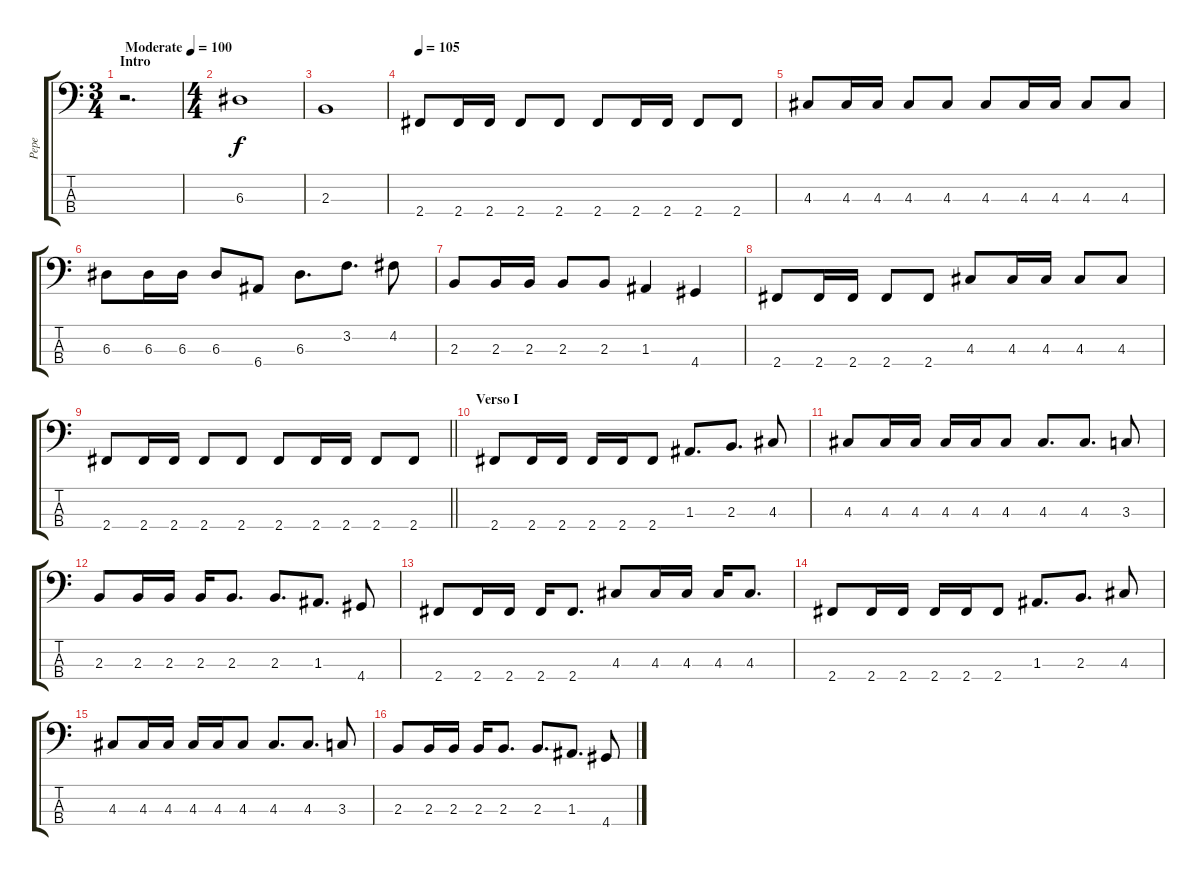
\track ("Pepe" "Pepe") {instrument electricbasspick}
\staff {score tabs}
\tuning (G2 D2 A1 E1) {hide}
\ts (3 4)
\section ("" "Intro")
\tempo (100 "Moderate")
\clef f4
\ks c
r.2{d dy f instrument electricbasspick} |
\ts (4 4)
6.3.1 |
2.3.1 |
\tempo 105
2.4.8 2.4.16 2.4.16 2.4.8 2.4.8 2.4.8 2.4.16 2.4.16 2.4.8 2.4.8 |
4.3.8 4.3.16 4.3.16 4.3.8 4.3.8 4.3.8 4.3.16 4.3.16 4.3.8 4.3.8 |
6.3.8 6.3.16 6.3.16 6.3.8 6.4.8 6.3.8{d} 3.2.8{d} 4.2.8 |
2.3.8 2.3.16 2.3.16 2.3.8 2.3.8 1.3.4 4.4.4 |
2.4.8 2.4.16 2.4.16 2.4.8 2.4.8 4.3.8 4.3.16 4.3.16 4.3.8 4.3.8 |
\barLineRight lightlight
2.4.8 2.4.16 2.4.16 2.4.8 2.4.8 2.4.8 2.4.16 2.4.16 2.4.8 2.4.8 |
\section ("" "Verso I")
2.4.8 2.4.16 2.4.16 2.4.16 2.4.16 2.4.8 1.3.8{d} 2.3.8{d} 4.3.8 |
4.3.8 4.3.16 4.3.16 4.3.16 4.3.16 4.3.8 4.3.8{d} 4.3.8{d} 3.3.8 |
2.3.8 2.3.16 2.3.16 2.3.16 2.3.8{d} 2.3.8{d} 1.3.8{d} 4.4.8 |
2.4.8 2.4.16 2.4.16 2.4.16 2.4.8{d} 4.3.8 4.3.16 4.3.16 4.3.16 4.3.8{d} |
2.4.8 2.4.16 2.4.16 2.4.16 2.4.16 2.4.8 1.3.8{d} 2.3.8{d} 4.3.8 |
4.3.8 4.3.16 4.3.16 4.3.16 4.3.16 4.3.8 4.3.8{d} 4.3.8{d} 3.3.8 |
2.3.8 2.3.16 2.3.16 2.3.16 2.3.8{d} 2.3.8{d} 1.3.8{d} 4.4.8
